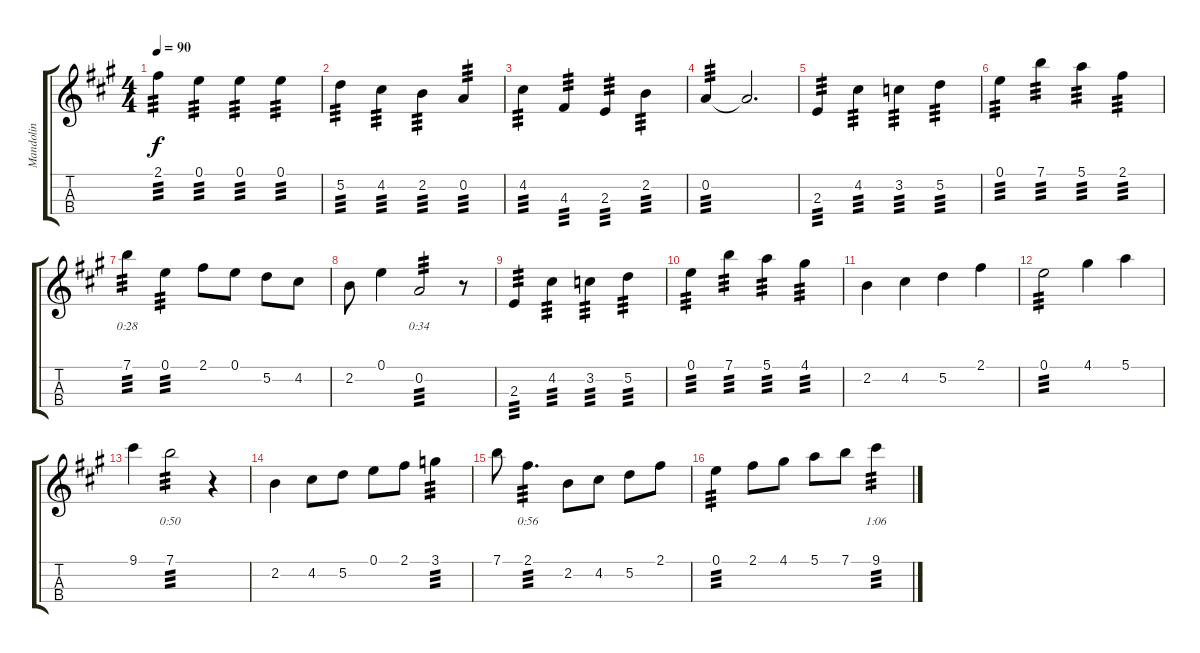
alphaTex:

\track ("Mandolin" "Mandolin") {instrument acousticguitarnylon}
\staff {score tabs}
\tuning (E4 A3 D3 G2) {hide}
\ts (4 4)
\tempo 90
\clef g2
\ks a
2.1.4{tp 3 dy f} 0.1.4{tp 3} 0.1.4{tp 3} 0.1.4{tp 3} |
5.2.4{tp 3} 4.2.4{tp 3} 2.2.4{tp 3} 0.2.4{tp 3} |
4.2.4{tp 3} 4.3.4{tp 3} 2.3.4{tp 3} 2.2.4{tp 3} |
0.2.4{tp 3} 0.2{t}.2{d} |
2.3.4{tp 3} 4.2.4{tp 3} 3.2.4{tp 3} 5.2.4{tp 3} |
0.1.4{tp 3} 7.1.4{tp 3} 5.1.4{tp 3} 2.1.4{tp 3} |
7.1.4{lyrics (0 "0:28") lyrics (1 "") lyrics (2 "") lyrics (3 "") lyrics (4 "") tp 3} 0.1.4{lyrics (0 "") lyrics (1 "") lyrics (2 "") lyrics (3 "") lyrics (4 "") tp 3} 2.1.8{lyrics (0 "") lyrics (1 "") lyrics (2 "") lyrics (3 "") lyrics (4 "")} 0.1.8{lyrics (0 "") lyrics (1 "") lyrics (2 "") lyrics (3 "") lyrics (4 "")} 5.2.8{lyrics (0 "") lyrics (1 "") lyrics (2 "") lyrics (3 "") lyrics (4 "")} 4.2.8{lyrics (0 "") lyrics (1 "") lyrics (2 "") lyrics (3 "") lyrics (4 "")} |
2.2.8{lyrics (0 "") lyrics (1 "") lyrics (2 "") lyrics (3 "") lyrics (4 "")} 0.1.4{lyrics (0 "") lyrics (1 "") lyrics (2 "") lyrics (3 "") lyrics (4 "")} 0.2.2{lyrics (0 "0:34") lyrics (1 "") lyrics (2 "") lyrics (3 "") lyrics (4 "") tp 3} r.8 |
2.3.4{lyrics (0 "") lyrics (1 "") lyrics (2 "") lyrics (3 "") lyrics (4 "") tp 3} 4.2.4{lyrics (0 "") lyrics (1 "") lyrics (2 "") lyrics (3 "") lyrics (4 "") tp 3} 3.2.4{lyrics (0 "") lyrics (1 "") lyrics (2 "") lyrics (3 "") lyrics (4 "") tp 3} 5.2.4{lyrics (0 "") lyrics (1 "") lyrics (2 "") lyrics (3 "") lyrics (4 "") tp 3} |
0.1.4{lyrics (0 "") lyrics (1 "") lyrics (2 "") lyrics (3 "") lyrics (4 "") tp 3} 7.1.4{lyrics (0 "") lyrics (1 "") lyrics (2 "") lyrics (3 "") lyrics (4 "") tp 3} 5.1.4{lyrics (0 "") lyrics (1 "") lyrics (2 "") lyrics (3 "") lyrics (4 "") tp 3} 4.1.4{lyrics (0 "") lyrics (1 "") lyrics (2 "") lyrics (3 "") lyrics (4 "") tp 3} |
2.2.4{lyrics (0 "") lyrics (1 "") lyrics (2 "") lyrics (3 "") lyrics (4 "")} 4.2.4{lyrics (0 "") lyrics (1 "") lyrics (2 "") lyrics (3 "") lyrics (4 "")} 5.2.4{lyrics (0 "") lyrics (1 "") lyrics (2 "") lyrics (3 "") lyrics (4 "")} 2.1.4{lyrics (0 "") lyrics (1 "") lyrics (2 "") lyrics (3 "") lyrics (4 "")} |
0.1.2{lyrics (0 "") lyrics (1 "") lyrics (2 "") lyrics (3 "") lyrics (4 "") tp 3} 4.1.4{lyrics (0 "") lyrics (1 "") lyrics (2 "") lyrics (3 "") lyrics (4 "")} 5.1.4{lyrics (0 "") lyrics (1 "") lyrics (2 "") lyrics (3 "") lyrics (4 "")} |
9.1.4{lyrics (0 "") lyrics (1 "") lyrics (2 "") lyrics (3 "") lyrics (4 "")} 7.1.2{lyrics (0 "0:50") lyrics (1 "") lyrics (2 "") lyrics (3 "") lyrics (4 "") tp 3} r.4 |
2.2.4{lyrics (0 "") lyrics (1 "") lyrics (2 "") lyrics (3 "") lyrics (4 "")} 4.2.8{lyrics (0 "") lyrics (1 "") lyrics (2 "") lyrics (3 "") lyrics (4 "")} 5.2.8{lyrics (0 "") lyrics (1 "") lyrics (2 "") lyrics (3 "") lyrics (4 "")} 0.1.8{lyrics (0 "") lyrics (1 "") lyrics (2 "") lyrics (3 "") lyrics (4 "")} 2.1.8{lyrics (0 "") lyrics (1 "") lyrics (2 "") lyrics (3 "") lyrics (4 "")} 3.1.4{lyrics (0 "") lyrics (1 "") lyrics (2 "") lyrics (3 "") lyrics (4 "") tp 3} |
7.1.8{lyrics (0 "") lyrics (1 "") lyrics (2 "") lyrics (3 "") lyrics (4 "")} 2.1.4{d lyrics (0 "0:56") lyrics (1 "") lyrics (2 "") lyrics (3 "") lyrics (4 "") tp 3} 2.2.8{lyrics (0 "") lyrics (1 "") lyrics (2 "") lyrics (3 "") lyrics (4 "")} 4.2.8{lyrics (0 "") lyrics (1 "") lyrics (2 "") lyrics (3 "") lyrics (4 "")} 5.2.8{lyrics (0 "") lyrics (1 "") lyrics (2 "") lyrics (3 "") lyrics (4 "")} 2.1.8{lyrics (0 "") lyrics (1 "") lyrics (2 "") lyrics (3 "") lyrics (4 "")} |
0.1.4{lyrics (0 "") lyrics (1 "") lyrics (2 "") lyrics (3 "") lyrics (4 "") tp 3} 2.1.8{lyrics (0 "") lyrics (1 "") lyrics (2 "") lyrics (3 "") lyrics (4 "")} 4.1.8{lyrics (0 "") lyrics (1 "") lyrics (2 "") lyrics (3 "") lyrics (4 "")} 5.1.8{lyrics (0 "") lyrics (1 "") lyrics (2 "") lyrics (3 "") lyrics (4 "")} 7.1.8{lyrics (0 "") lyrics (1 "") lyrics (2 "") lyrics (3 "") lyrics (4 "")} 9.1.4{lyrics (0 "1:06") lyrics (1 "") lyrics (2 "") lyrics (3 "") lyrics (4 "") tp 3}
